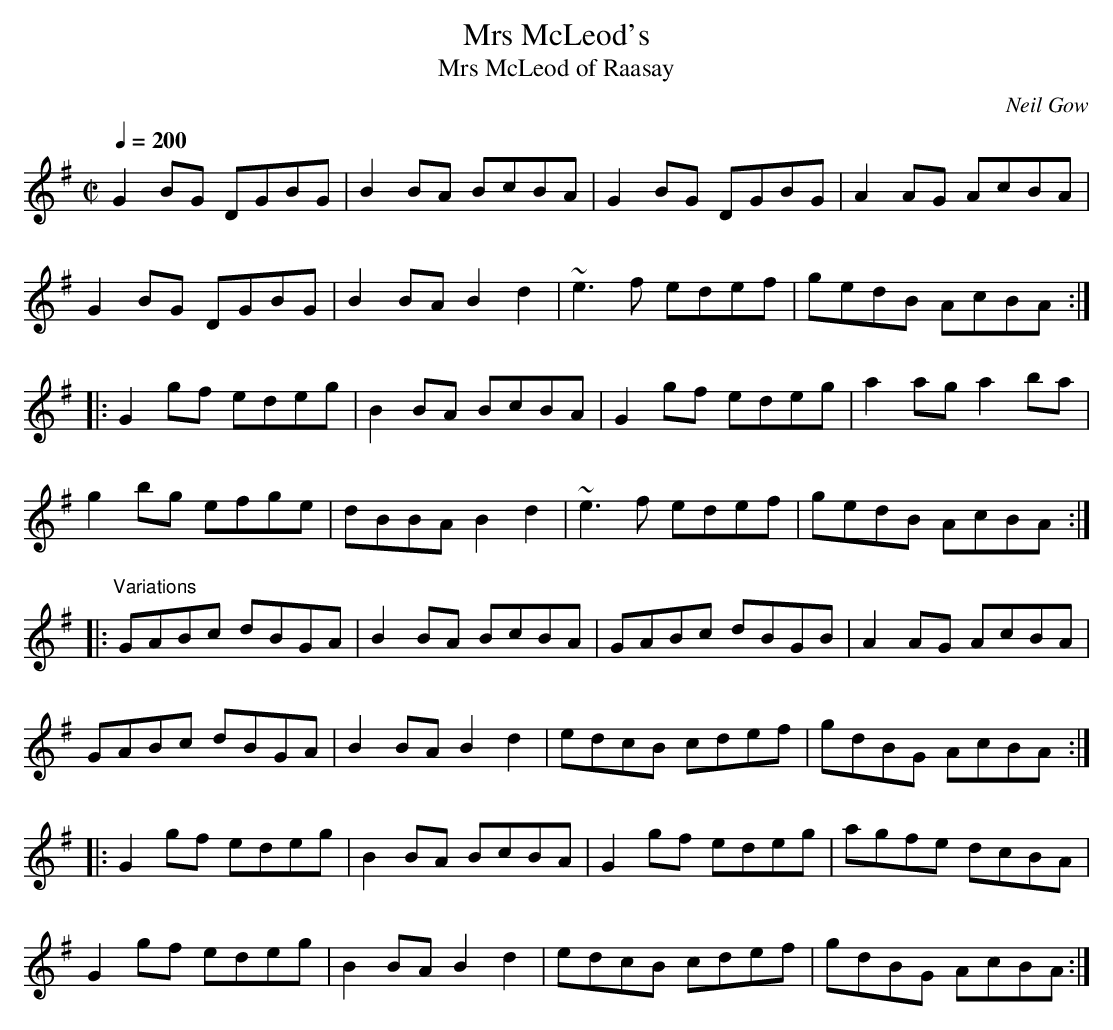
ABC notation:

X:1
T:Mrs McLeod's
T:Mrs McLeod of Raasay
C:Neil Gow
M:C|
L:1/8
Q:1/4=200
K:G
G2BG DGBG|B2BA BcBA|G2BG DGBG|A2AG AcBA|
G2BG DGBG|B2BA B2d2|~e3f edef|gedB AcBA:|
|:G2gf edeg|B2BA BcBA|G2gf edeg|a2ag a2ba|
g2bg efge|dBBA B2d2|~e3f edef|gedB AcBA:|
|:"Variations"GABc dBGA|B2BA BcBA|GABc dBGB|A2AG AcBA|
GABc dBGA|B2BA B2d2|edcB cdef|gdBG AcBA:|
|:G2gf edeg|B2BA BcBA|G2gf edeg|agfe dcBA|
G2gf edeg|B2BA B2d2|edcB cdef|gdBG AcBA:|
